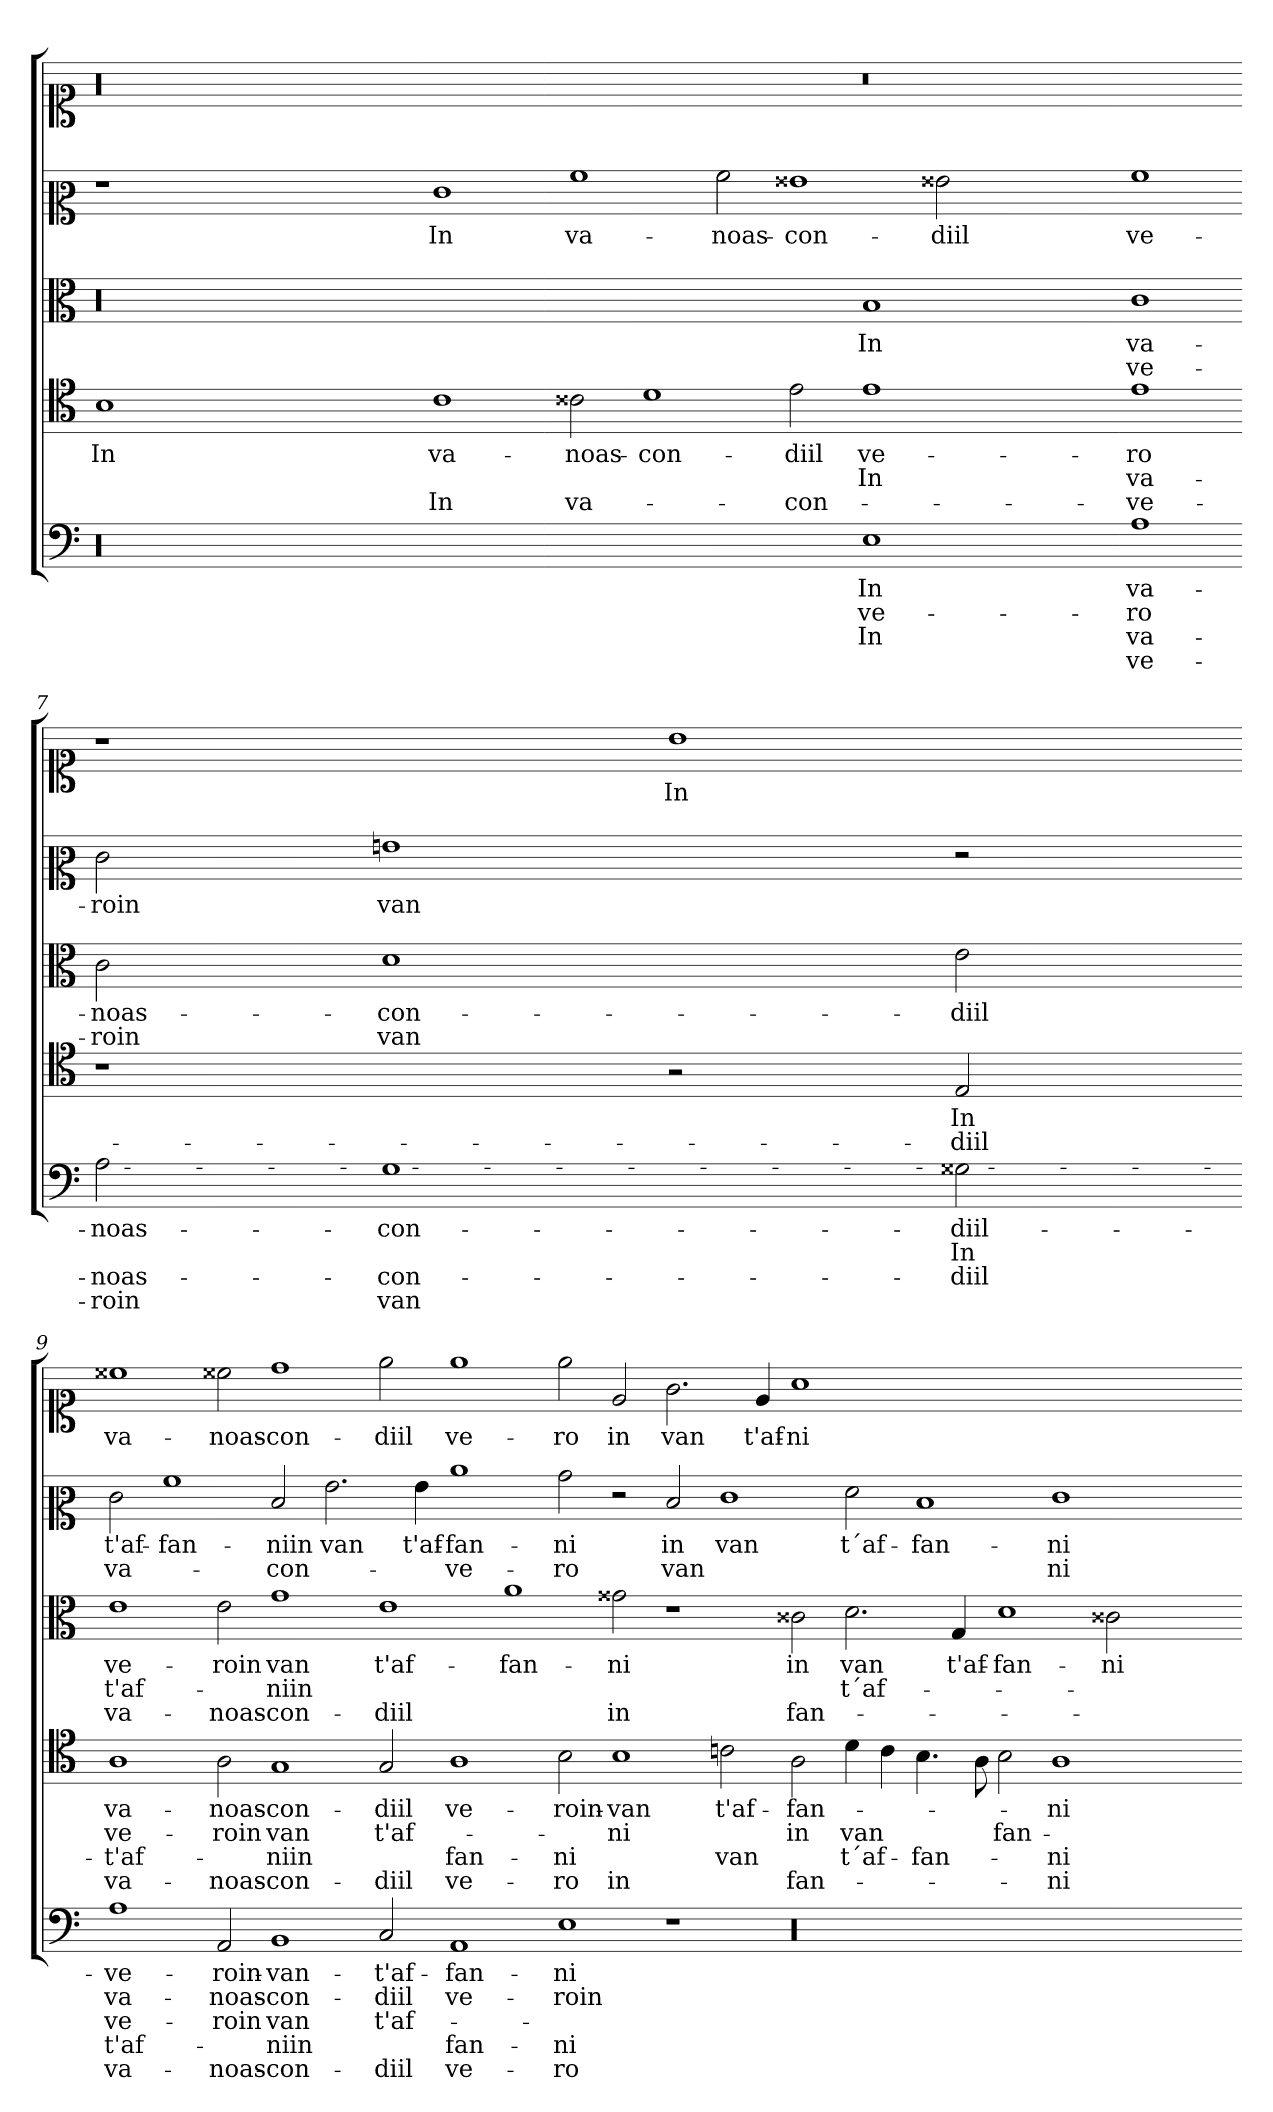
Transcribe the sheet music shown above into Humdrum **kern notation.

**kern	**text	**text	**text	**text	**text	**kern	**text	**text	**text	**text	**kern	**text	**text	**text	**kern	**text	**text	**kern	**text
*part5	*part5	*part5	*part5	*part5	*part5	*part4	*part4	*part4	*part4	*part4	*part3	*part3	*part3	*part3	*part2	*part2	*part2	*part1	*part1
*staff5	*staff5	*staff5	*staff5	*staff5	*staff5	*staff4	*staff4	*staff4	*staff4	*staff4	*staff3	*staff3	*staff3	*staff3	*staff2	*staff2	*staff2	*staff1	*staff1
*clefF4	*	*	*	*	*	*clefC4	*	*	*	*	*clefC3	*	*	*	*clefC2	*	*	*clefC1	*
*k[]	*	*	*	*	*	*k[]	*	*	*	*	*k[]	*	*	*	*k[]	*	*	*k[]	*
=1	=1	=1	=1	=1	=1	=1	=1	=1	=1	=1	=1	=1	=1	=1	=1	=1	=1	=1	=1
00r	.	.	.	.	.	1B	In	.	.	.	00r	.	.	.	1r	.	.	00r	.
.	.	.	.	.	.	0.ryy	.	.	.	.	.	.	.	.	0.ryy	.	.	.	.
=2-	=2-	=2-	=2-	=2-	=2-	=2-	=2-	=2-	=2-	=2-	=2-	=2-	=2-	=2-	=2-	=2-	=2-	=2-	=2-
1ryy	.	.	.	.	.	1c	va-	.	In	.	1ryy	.	.	.	1e	In	.	1ryy	.
=3-	=3-	=3-	=3-	=3-	=3-	=3-	=3-	=3-	=3-	=3-	=3-	=3-	=3-	=3-	=3-	=3-	=3-	=3-	=3-
1ryy	.	.	.	.	.	2c##X	noas-	.	va-	.	1ryy	.	.	.	1a	va-	.	1ryy	.
.	.	.	.	.	.	1d	con-	.	.	.	.	.	.	.	.	.	.	.	.
1ryy	.	.	.	.	.	.	.	.	.	.	1ryy	.	.	.	2a	noas-	.	1ryy	.
.	.	.	.	.	.	2e	diil	.	con-	.	.	.	.	.	1g##X	con-	.	.	.
1E	In	ve-	In	.	.	1e	ve-	In	.	.	1B	In	.	.	.	.	.	0r	.
.	.	.	.	.	.	.	.	.	.	.	.	.	.	.	2g##X	diil	.	.	.
1ryy	.	.	.	.	.	1ryy	.	.	.	.	1ryy	.	.	.	1ryy	.	.	.	.
=6-	=6-	=6-	=6-	=6-	=6-	=6-	=6-	=6-	=6-	=6-	=6-	=6-	=6-	=6-	=6-	=6-	=6-	=6-	=6-
1A	va-	ro	va-	ve-	.	1e	ro	va-	ve-	.	1c	va-	ve-	.	1a	ve-	.	1ryy	.
=7-	=7-	=7-	=7-	=7-	=7-	=7-	=7-	=7-	=7-	=7-	=7-	=7-	=7-	=7-	=7-	=7-	=7-	=7-	=7-
2A	noas-	.	noas-	roin	.	1r	.	.	.	.	2c	noas-	roin	.	2e	roin	.	1r	.
1G	con-	.	con-	van	.	.	.	.	.	.	1d	con-	van	.	1g	van	.	.	.
.	.	.	.	.	.	2r	.	.	.	.	.	.	.	.	.	.	.	1b	In
2G##X	diil-	In	diil	.	.	2E	In	diil	.	.	2e	diil	.	.	2r	.	.	.	.
=9-	=9-	=9-	=9-	=9-	=9-	=9-	=9-	=9-	=9-	=9-	=9-	=9-	=9-	=9-	=9-	=9-	=9-	=9-	=9-
1A	ve-	va-	ve-	t'af-	va-	1A	va-	ve-	t'af-	va-	1e	ve-	t'af-	va-	2e	t'af-	va-	1cc##X	va-
.	.	.	.	.	.	.	.	.	.	.	.	.	.	.	1a	fan-	.	.	.
2AA	roin-	noas-	roin	.	noas-	2A	noas-	roin	.	noas-	2e	roin	.	noas-	.	.	.	2cc##X	noas-
1BB	van-	con-	van	niin	con-	1G	con-	van	niin	con-	1g	van	niin	con-	2d	niin	con-	1dd	con-
.	.	.	.	.	.	.	.	.	.	.	.	.	.	.	2.g	van	.	.	.
2C	t'af-	diil	t'af-	.	diil	2G	diil	t'af-	.	diil	1e	t'af-	.	diil	.	.	.	2ee	diil
.	.	.	.	.	.	.	.	.	.	.	.	.	.	.	4g	t'af-	.	.	.
1AA	fan-	ve-	.	fan-	ve-	1A	ve-	.	fan-	ve-	.	.	.	.	1cc	fan-	ve-	1ee	ve-
.	.	.	.	.	.	.	.	.	.	.	1a	fan-	.	.	.	.	.	.	.
1E	ni	roin-	.	ni	ro	2B	roin-	.	ni	ro	.	.	.	.	2b	ni	ro	2ee	ro
.	.	.	.	.	.	1B	van	ni	.	in	2g##X	ni	.	in	2r	.	.	2e	in
1r	.	.	.	.	.	.	.	.	.	.	1r	.	.	.	2d	in	van	2.g	van
.	.	.	.	.	.	2c	t'af-	.	van	.	.	.	.	.	1e	van	.	.	.
.	.	.	.	.	.	.	.	.	.	.	.	.	.	.	.	.	.	4e	t'af-
00r	.	.	.	.	.	2A	fan-	in	.	fan-	2c##X	in	.	fan-	.	.	.	1a	ni
.	.	.	.	.	.	4d	.	van	t´af-	.	2.d	van	t´af-	.	2f	t´af-	.	.	.
.	.	.	.	.	.	4c	.	.	.	.	.	.	.	.	.	.	.	.	.
.	.	.	.	.	.	4.B	.	.	fan-	.	.	.	.	.	1d	fan-	.	0.ryy	.
.	.	.	.	.	.	.	.	.	.	.	4G	t'af-	.	.	.	.	.	.	.
.	.	.	.	.	.	8A	.	.	.	.	.	.	.	.	.	.	.	.	.
.	.	.	.	.	.	2B	.	fan-	.	.	1d	fan-	.	.	.	.	.	.	.
.	.	.	.	.	.	1A	ni	.	ni	ni	.	.	.	.	1e	ni	ni	.	.
.	.	.	.	.	.	.	.	.	.	.	2c##X	ni	.	.	.	.	.	.	.
.	.	.	.	.	.	1ryy	.	.	.	.	1ryy	.	.	.	1ryy	.	.	.	.
=-	=-	=-	=-	=-	=-	=-	=-	=-	=-	=-	=-	=-	=-	=-	=-	=-	=-	=-	=-
*-	*-	*-	*-	*-	*-	*-	*-	*-	*-	*-	*-	*-	*-	*-	*-	*-	*-	*-	*-
